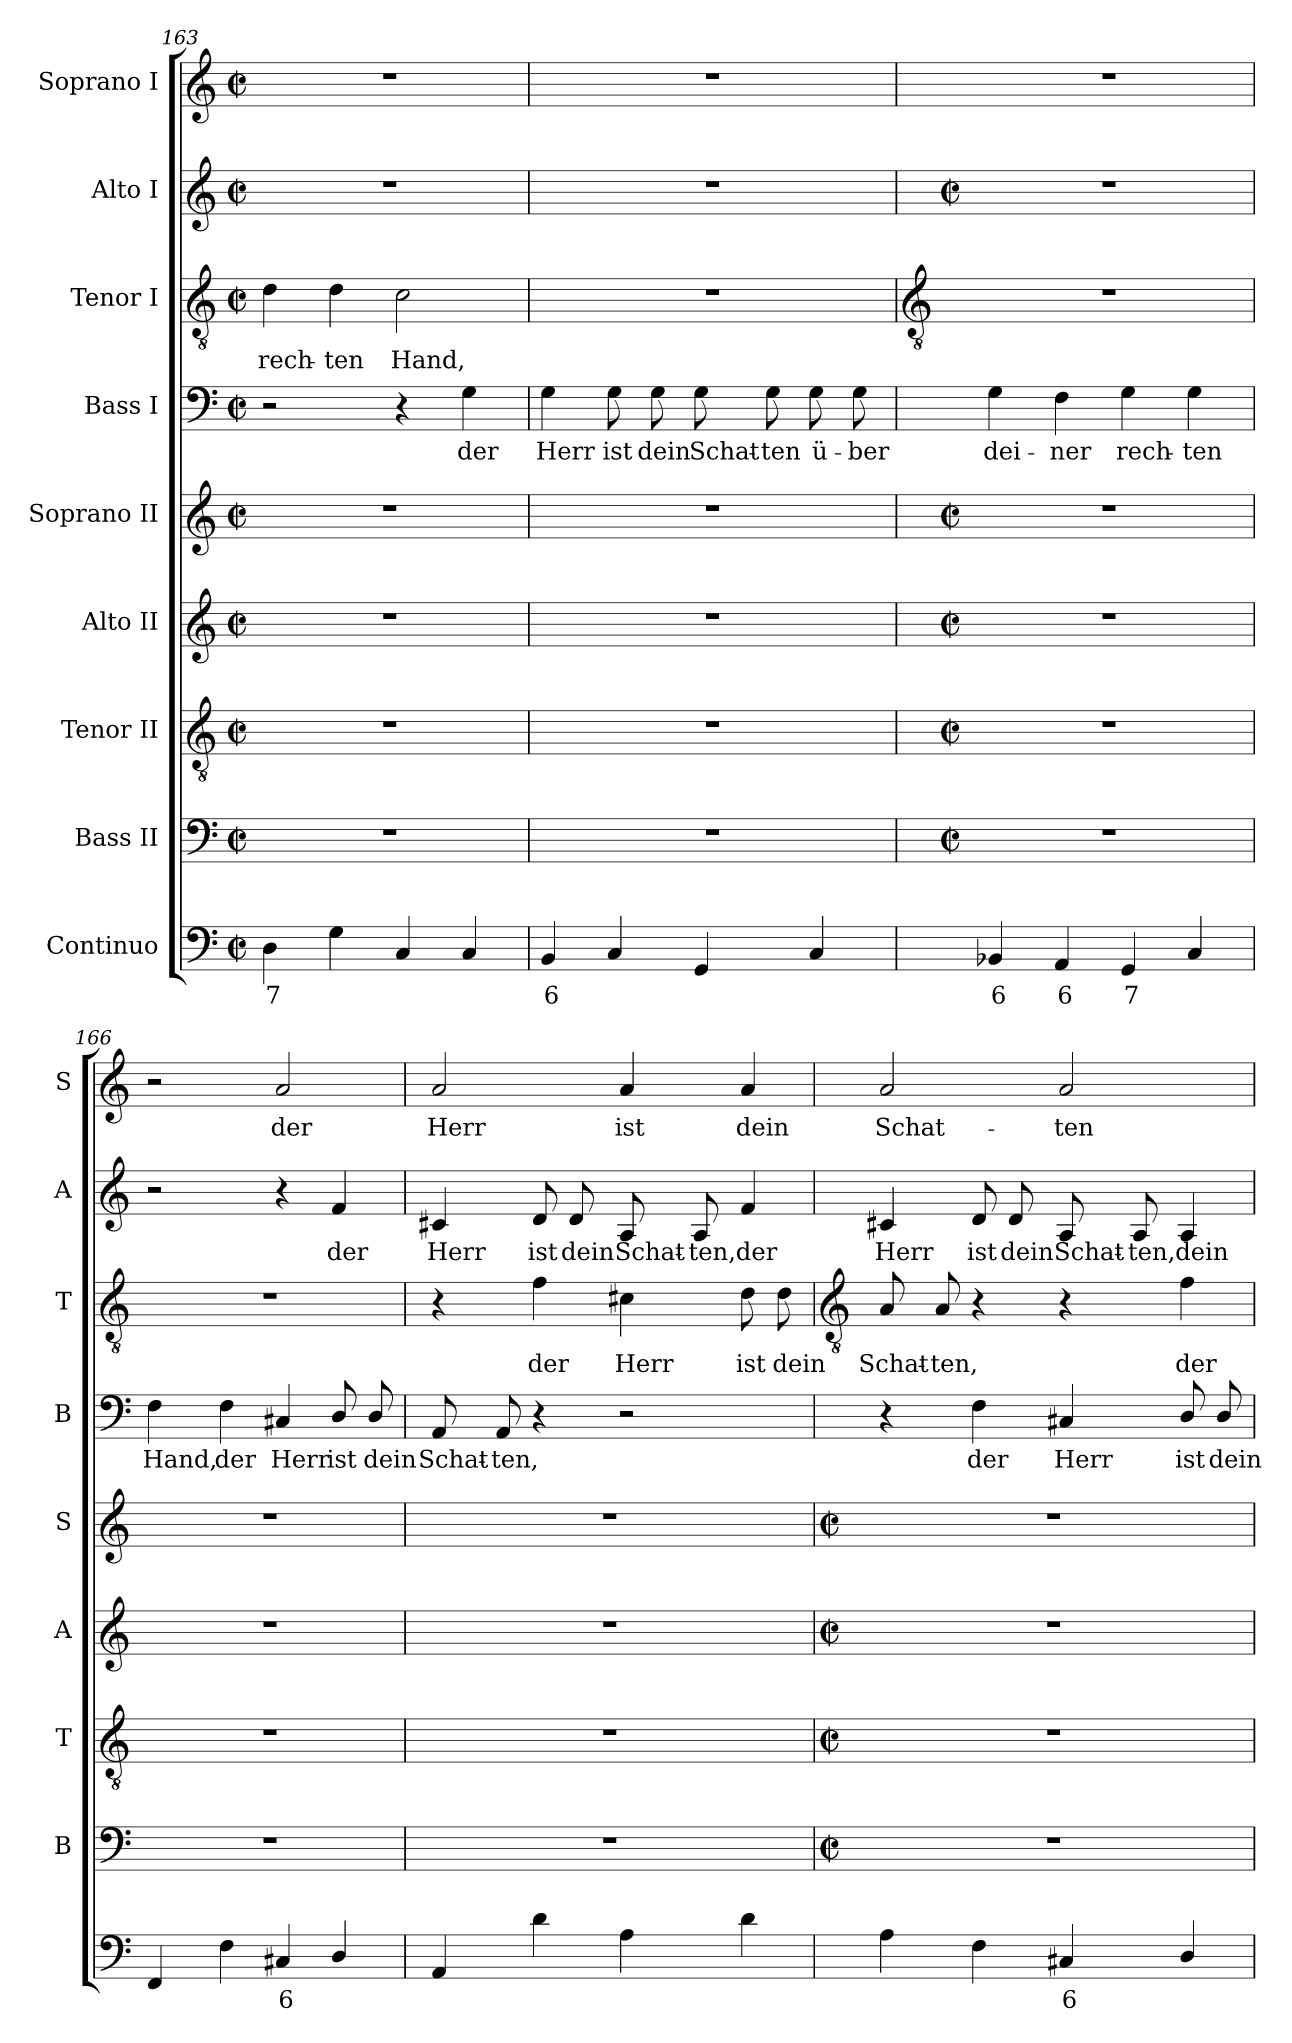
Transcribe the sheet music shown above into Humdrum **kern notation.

**kern	**text	**kern	**kern	**kern	**kern	**kern	**text	**kern	**text	**kern	**text	**kern	**text
*part9	*part9	*part8	*part7	*part6	*part5	*part4	*part4	*part3	*part3	*part2	*part2	*part1	*part1
*staff9	*staff9	*staff8	*staff7	*staff6	*staff5	*staff4	*staff4	*staff3	*staff3	*staff2	*staff2	*staff1	*staff1
*I"Continuo	*	*I"Bass II	*I"Tenor II	*I"Alto II	*I"Soprano II	*I"Bass I	*	*I"Tenor I	*	*I"Alto I	*	*I"Soprano I	*
*	*	*I'B	*I'T	*I'A	*I'S	*I'B	*	*I'T	*	*I'A	*	*I'S	*
*clefF4	*	*clefF4	*clefGv2	*clefG2	*clefG2	*clefF4	*	*clefGv2	*	*clefG2	*	*clefG2	*
*k[]	*	*k[]	*k[]	*k[]	*k[]	*k[]	*	*k[]	*	*k[]	*	*k[]	*
*C:	*	*C:	*C:	*C:	*C:	*C:	*	*C:	*	*C:	*	*C:	*
*M2/2	*	*M2/2	*M2/2	*M2/2	*M2/2	*M2/2	*	*M2/2	*	*M2/2	*	*M2/2	*
*met(c|)	*	*met(c|)	*met(c|)	*met(c|)	*met(c|)	*met(c|)	*	*met(c|)	*	*met(c|)	*	*met(c|)	*
=163	=163	=163	=163	=163	=163	=163	=163	=163	=163	=163	=163	=163	=163
!	!LO:LY:b	!	!	!	!	!	!	!	!LO:LY:b	!	!	!	!
4D	7	1r	1r	1r	1r	2r	.	4d	rech-	1r	.	1r	.
!	!	!	!	!	!	!	!	!	!LO:LY:b	!	!	!	!
4G	.	.	.	.	.	.	.	4d	-ten	.	.	.	.
!	!	!	!	!	!	!	!	!	!LO:LY:b	!	!	!	!
4C	.	.	.	.	.	4r	.	2c	Hand,	.	.	.	.
!	!	!	!	!	!	!	!LO:LY:b	!	!	!	!	!	!
4C	.	.	.	.	.	4G	der	.	.	.	.	.	.
=164	=164	=164	=164	=164	=164	=164	=164	=164	=164	=164	=164	=164	=164
!	!LO:LY:b	!	!	!	!	!	!LO:LY:b	!	!	!	!	!	!
4BB	6	1r	1r	1r	1r	4G	Herr	1r	.	1r	.	1r	.
!	!	!	!	!	!	!	!LO:LY:b	!	!	!	!	!	!
4C	.	.	.	.	.	8G	ist	.	.	.	.	.	.
!	!	!	!	!	!	!	!LO:LY:b	!	!	!	!	!	!
.	.	.	.	.	.	8G	dein	.	.	.	.	.	.
!	!	!	!	!	!	!	!LO:LY:b	!	!	!	!	!	!
4GG	.	.	.	.	.	8G	Schat-	.	.	.	.	.	.
!	!	!	!	!	!	!	!LO:LY:b	!	!	!	!	!	!
.	.	.	.	.	.	8G	-ten	.	.	.	.	.	.
!	!	!	!	!	!	!	!LO:LY:b	!	!	!	!	!	!
4C	.	.	.	.	.	8G	ü-	.	.	.	.	.	.
!	!	!	!	!	!	!	!LO:LY:b	!	!	!	!	!	!
.	.	.	.	.	.	8G	-ber	.	.	.	.	.	.
!!LO:LB:g=z
=165	=165	=165	=165	=165	=165	=165	=165	=165	=165	=165	=165	=165	=165
*	*	*	*	*	*	*	*	*clefGv2	*	*	*	*	*
*	*	*	*	*	*	*	*	*	*	*k[]	*	*	*
*	*	*	*	*	*	*	*	*	*	*C:	*	*	*
*	*	*M2/2	*M2/2	*M2/2	*M2/2	*	*	*	*	*M2/2	*	*	*
*	*	*met(c|)	*met(c|)	*met(c|)	*met(c|)	*	*	*	*	*met(c|)	*	*	*
!	!LO:LY:b	!	!	!	!	!	!LO:LY:b	!	!	!	!	!	!
4BB-X	6	1r	1r	1r	1r	4G	dei-	1r	.	1r	.	1r	.
!	!LO:LY:b	!	!	!	!	!	!LO:LY:b	!	!	!	!	!	!
4AA	6	.	.	.	.	4F	-ner	.	.	.	.	.	.
!	!LO:LY:b	!	!	!	!	!	!LO:LY:b	!	!	!	!	!	!
4GG	7	.	.	.	.	4G	rech-	.	.	.	.	.	.
!	!	!	!	!	!	!	!LO:LY:b	!	!	!	!	!	!
4C	.	.	.	.	.	4G	-ten	.	.	.	.	.	.
=166	=166	=166	=166	=166	=166	=166	=166	=166	=166	=166	=166	=166	=166
!	!	!	!	!	!	!	!LO:LY:b	!	!	!	!	!	!
4FF	.	1r	1r	1r	1r	4F	Hand,	1r	.	2r	.	2r	.
!	!	!	!	!	!	!	!LO:LY:b	!	!	!	!	!	!
4F	.	.	.	.	.	4F	der	.	.	.	.	.	.
!	!LO:LY:b	!	!	!	!	!	!LO:LY:b	!	!	!	!	!	!LO:LY:b
4C#X	6	.	.	.	.	4C#X	Herr	.	.	4r	.	2a	der
!	!	!	!	!	!	!	!LO:LY:b	!	!	!	!LO:LY:b	!	!
4D/	.	.	.	.	.	8D/	ist	.	.	4f	der	.	.
!	!	!	!	!	!	!	!LO:LY:b	!	!	!	!	!	!
.	.	.	.	.	.	8D/	dein	.	.	.	.	.	.
=167	=167	=167	=167	=167	=167	=167	=167	=167	=167	=167	=167	=167	=167
!	!	!	!	!	!	!	!LO:LY:b	!	!	!	!LO:LY:b	!	!LO:LY:b
4AA	.	1r	1r	1r	1r	8AA	Schat-	4r	.	4c#X	Herr	2a	Herr
!	!	!	!	!	!	!	!LO:LY:b	!	!	!	!	!	!
.	.	.	.	.	.	8AA	-ten,	.	.	.	.	.	.
!	!	!	!	!	!	!	!	!	!LO:LY:b	!	!LO:LY:b	!	!
4d	.	.	.	.	.	4r	.	4f	der	8d	ist	.	.
!	!	!	!	!	!	!	!	!	!	!	!LO:LY:b	!	!
.	.	.	.	.	.	.	.	.	.	8d	dein	.	.
!	!	!	!	!	!	!	!	!	!LO:LY:b	!	!LO:LY:b	!	!LO:LY:b
4A	.	.	.	.	.	2r	.	4c#X	Herr	8A	Schat-	4a	ist
!	!	!	!	!	!	!	!	!	!	!	!LO:LY:b	!	!
.	.	.	.	.	.	.	.	.	.	8A	-ten,	.	.
!	!	!	!	!	!	!	!	!	!LO:LY:b	!	!LO:LY:b	!	!LO:LY:b
4d	.	.	.	.	.	.	.	8d	ist	4f	der	4a	dein
!	!	!	!	!	!	!	!	!	!LO:LY:b	!	!	!	!
.	.	.	.	.	.	.	.	8d	dein	.	.	.	.
!!LO:LB:g=z
=168	=168	=168	=168	=168	=168	=168	=168	=168	=168	=168	=168	=168	=168
*	*	*	*	*	*	*	*	*clefGv2	*	*	*	*	*
*	*	*M2/2	*M2/2	*M2/2	*M2/2	*	*	*	*	*	*	*	*
*	*	*met(c|)	*met(c|)	*met(c|)	*met(c|)	*	*	*	*	*	*	*	*
!	!	!	!	!	!	!	!	!	!LO:LY:b	!	!LO:LY:b	!	!LO:LY:b
4A	.	1r	1r	1r	1r	4r	.	8A	Schat-	4c#X	Herr	2a	Schat-
!	!	!	!	!	!	!	!	!	!LO:LY:b	!	!	!	!
.	.	.	.	.	.	.	.	8A	-ten,	.	.	.	.
!	!	!	!	!	!	!	!LO:LY:b	!	!	!	!LO:LY:b	!	!
4F	.	.	.	.	.	4F	der	4r	.	8d	ist	.	.
!	!	!	!	!	!	!	!	!	!	!	!LO:LY:b	!	!
.	.	.	.	.	.	.	.	.	.	8d	dein	.	.
!	!LO:LY:b	!	!	!	!	!	!LO:LY:b	!	!	!	!LO:LY:b	!	!LO:LY:b
4C#X	6	.	.	.	.	4C#X	Herr	4r	.	8A	Schat-	2a	-ten
!	!	!	!	!	!	!	!	!	!	!	!LO:LY:b	!	!
.	.	.	.	.	.	.	.	.	.	8A	-ten,	.	.
!	!	!	!	!	!	!	!LO:LY:b	!	!LO:LY:b	!	!LO:LY:b	!	!
4D/	.	.	.	.	.	8D/	ist	4f	der	4A	dein	.	.
!	!	!	!	!	!	!	!LO:LY:b	!	!	!	!	!	!
.	.	.	.	.	.	8D/	dein	.	.	.	.	.	.
=	=	=	=	=	=	=	=	=	=	=	=	=	=
*-	*-	*-	*-	*-	*-	*-	*-	*-	*-	*-	*-	*-	*-
